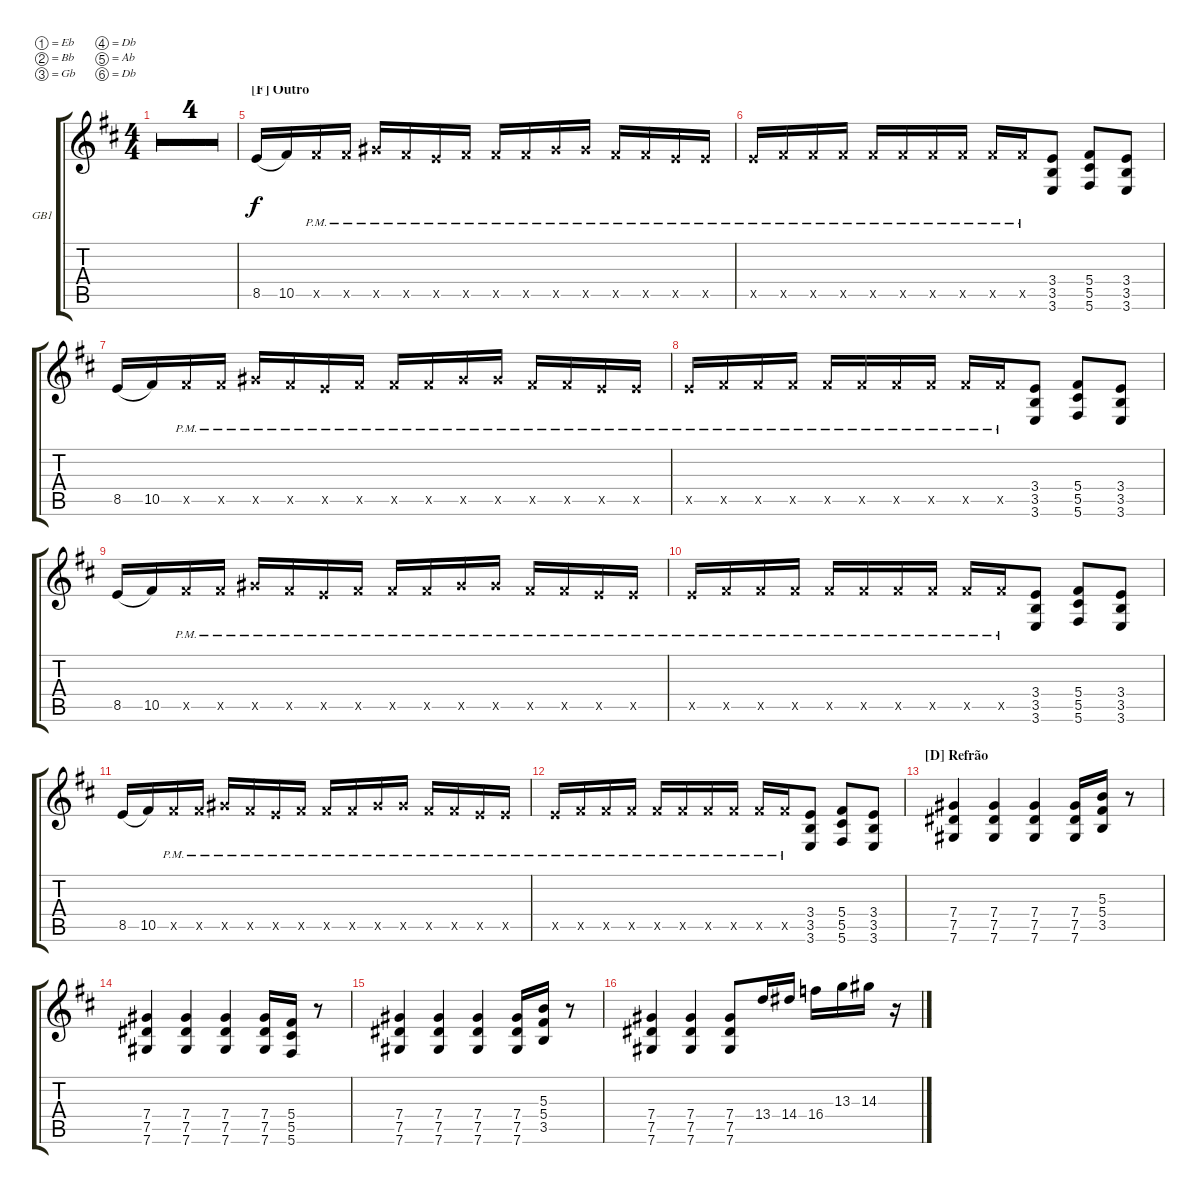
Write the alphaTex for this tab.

\defaultSystemsLayout 4
\bracketExtendMode groupsimilarinstruments
\firstSystemTrackNameOrientation horizontal
\otherSystemsTrackNameOrientation horizontal
\track ("Guitarra Base (em 5justa)" "GB1") {multiBarRest instrument distortionguitar}
\staff {score tabs}
\tuning (Eb4 Bb3 Gb3 Db3 Ab2 Db2)
\ts (4 4)
\tempo 65
\clef g2
\ks d
|
|
|
|
\section ("F" "Outro")
8.5.16{legatoorigin} 10.5.16 10.5{pm x}.16 10.5{pm x}.16 12.5{pm x}.16 10.5{pm x}.16 8.5{pm x}.16 10.5{pm x}.16 10.5{pm x}.16 10.5{pm x}.16 12.5{pm x}.16 12.5{pm x}.16 10.5{pm x}.16 10.5{pm x}.16 8.5{pm x}.16 8.5{pm x}.16 |
8.5{pm x}.16 10.5{pm x}.16 10.5{pm x}.16 10.5{pm x}.16 10.5{pm x}.16 10.5{pm x}.16 10.5{pm x}.16 10.5{pm x}.16 10.5{pm x}.16 10.5{pm x}.16 (3.5 3.6 3.4).8 (5.6 5.5 5.4).8 (3.5 3.6 3.4).8 |
8.5.16{legatoorigin} 10.5.16 10.5{pm x}.16 10.5{pm x}.16 12.5{pm x}.16 10.5{pm x}.16 8.5{pm x}.16 10.5{pm x}.16 10.5{pm x}.16 10.5{pm x}.16 12.5{pm x}.16 12.5{pm x}.16 10.5{pm x}.16 10.5{pm x}.16 8.5{pm x}.16 8.5{pm x}.16 |
8.5{pm x}.16 10.5{pm x}.16 10.5{pm x}.16 10.5{pm x}.16 10.5{pm x}.16 10.5{pm x}.16 10.5{pm x}.16 10.5{pm x}.16 10.5{pm x}.16 10.5{pm x}.16 (3.5 3.6 3.4).8 (5.6 5.5 5.4).8 (3.5 3.6 3.4).8 |
8.5.16{legatoorigin} 10.5.16 10.5{pm x}.16 10.5{pm x}.16 12.5{pm x}.16 10.5{pm x}.16 8.5{pm x}.16 10.5{pm x}.16 10.5{pm x}.16 10.5{pm x}.16 12.5{pm x}.16 12.5{pm x}.16 10.5{pm x}.16 10.5{pm x}.16 8.5{pm x}.16 8.5{pm x}.16 |
8.5{pm x}.16 10.5{pm x}.16 10.5{pm x}.16 10.5{pm x}.16 10.5{pm x}.16 10.5{pm x}.16 10.5{pm x}.16 10.5{pm x}.16 10.5{pm x}.16 10.5{pm x}.16 (3.5 3.6 3.4).8 (5.6 5.5 5.4).8 (3.5 3.6 3.4).8 |
8.5.16{legatoorigin} 10.5.16 10.5{pm x}.16 10.5{pm x}.16 12.5{pm x}.16 10.5{pm x}.16 8.5{pm x}.16 10.5{pm x}.16 10.5{pm x}.16 10.5{pm x}.16 12.5{pm x}.16 12.5{pm x}.16 10.5{pm x}.16 10.5{pm x}.16 8.5{pm x}.16 8.5{pm x}.16 |
8.5{pm x}.16 10.5{pm x}.16 10.5{pm x}.16 10.5{pm x}.16 10.5{pm x}.16 10.5{pm x}.16 10.5{pm x}.16 10.5{pm x}.16 10.5{pm x}.16 10.5{pm x}.16 (3.5 3.6 3.4).8 (5.6 5.5 5.4).8 (3.5 3.6 3.4).8 |
\section ("D" "Refrão")
(7.6 7.5 7.4).4 (7.6 7.5 7.4).4 (7.6 7.5 7.4).4 (7.6 7.5 7.4).16 (3.5 5.4 5.3).16 r.8 |
(7.6 7.5 7.4).4 (7.6 7.5 7.4).4 (7.6 7.5 7.4).4 (7.6 7.5 7.4).16 (5.5 5.6 5.4).16 r.8 |
(7.6 7.5 7.4).4 (7.6 7.5 7.4).4 (7.6 7.5 7.4).4 (7.6 7.5 7.4).16 (3.5 5.4 5.3).16 r.8 |
(7.6 7.5 7.4).4 (7.6 7.5 7.4).4 (7.6 7.5 7.4).8 13.4.16 14.4.16 16.4.16 13.3.16 14.3.16 r.16
